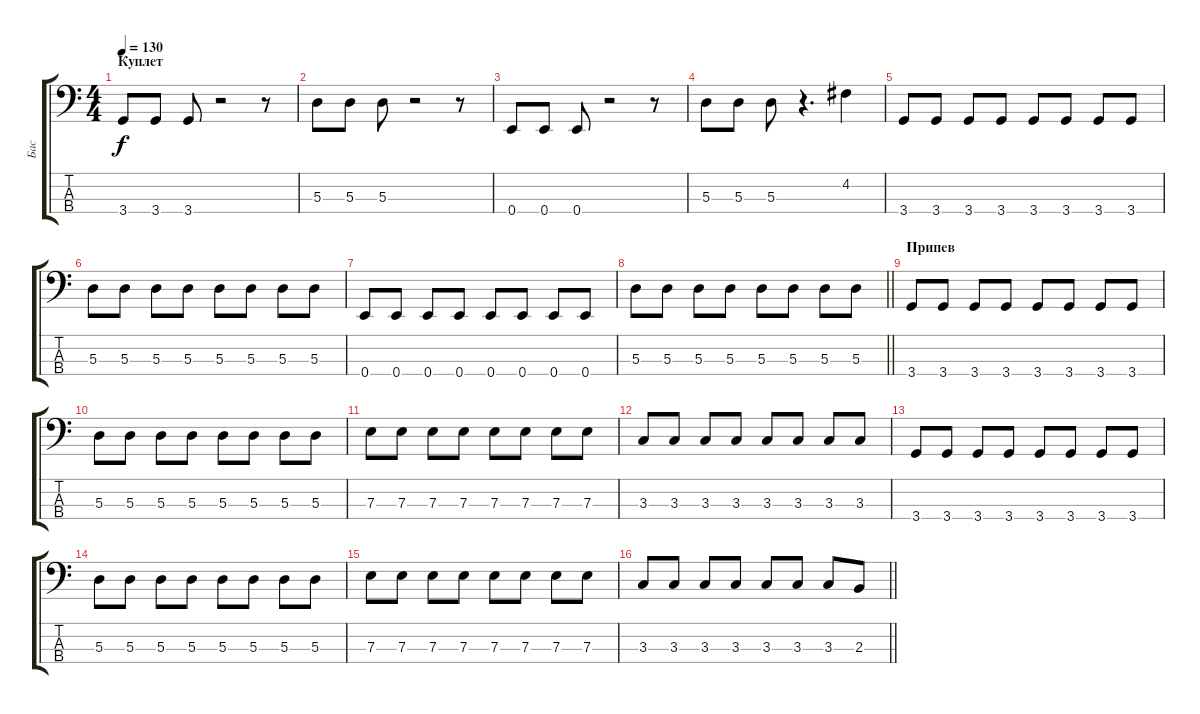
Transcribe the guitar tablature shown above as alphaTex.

\track ("Бас" "Бас") {instrument electricbassfinger}
\staff {score tabs}
\tuning (G2 D2 A1 E1) {hide}
\ts (4 4)
\section ("" "Куплет")
\tempo 130
\clef f4
\ks c
3.4.8{dy f} 3.4.8 3.4.8 r.2 r.8 |
5.3.8 5.3.8 5.3.8 r.2 r.8 |
0.4.8 0.4.8 0.4.8 r.2 r.8 |
5.3.8 5.3.8 5.3.8 r.4{d} 4.2.4 |
3.4.8 3.4.8 3.4.8 3.4.8 3.4.8 3.4.8 3.4.8 3.4.8 |
5.3.8 5.3.8 5.3.8 5.3.8 5.3.8 5.3.8 5.3.8 5.3.8 |
0.4.8 0.4.8 0.4.8 0.4.8 0.4.8 0.4.8 0.4.8 0.4.8 |
\barLineRight lightlight
5.3.8 5.3.8 5.3.8 5.3.8 5.3.8 5.3.8 5.3.8 5.3.8 |
\section ("" "Припев")
3.4.8 3.4.8 3.4.8 3.4.8 3.4.8 3.4.8 3.4.8 3.4.8 |
5.3.8 5.3.8 5.3.8 5.3.8 5.3.8 5.3.8 5.3.8 5.3.8 |
7.3.8 7.3.8 7.3.8 7.3.8 7.3.8 7.3.8 7.3.8 7.3.8 |
3.3.8 3.3.8 3.3.8 3.3.8 3.3.8 3.3.8 3.3.8 3.3.8 |
3.4.8 3.4.8 3.4.8 3.4.8 3.4.8 3.4.8 3.4.8 3.4.8 |
5.3.8 5.3.8 5.3.8 5.3.8 5.3.8 5.3.8 5.3.8 5.3.8 |
7.3.8 7.3.8 7.3.8 7.3.8 7.3.8 7.3.8 7.3.8 7.3.8 |
\barLineRight lightlight
3.3.8 3.3.8 3.3.8 3.3.8 3.3.8 3.3.8 3.3.8 2.3.8
